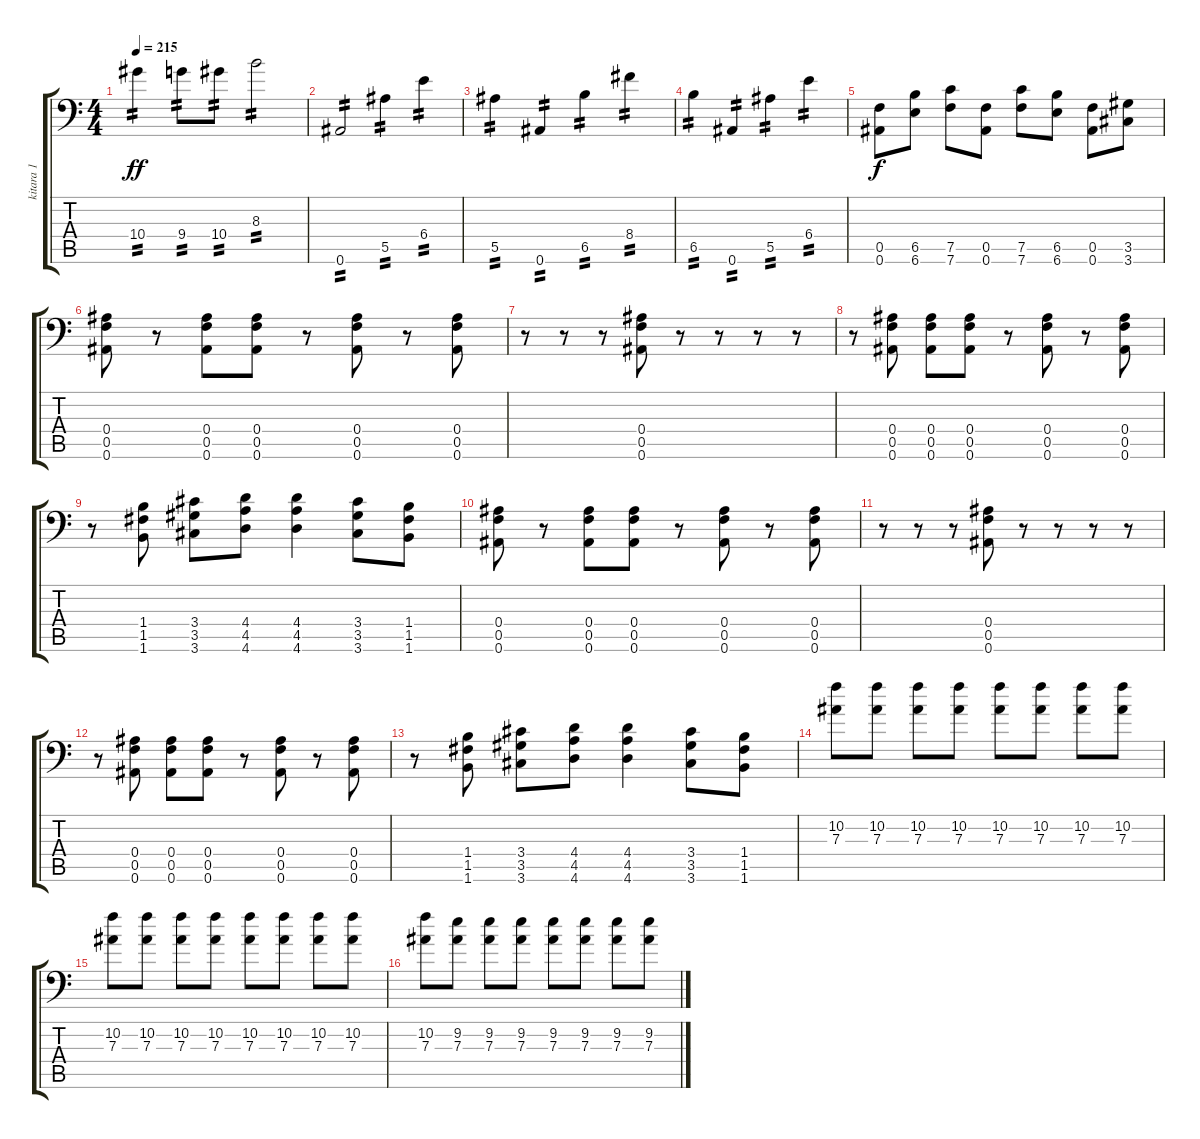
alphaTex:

\track ("kitara 1" "kitara 1") {instrument overdrivenguitar}
\staff {score tabs}
\tuning (C4 G3 Eb3 Bb2 F2 Bb1) {hide}
\ts (4 4)
\tempo 215
\clef f4
\ks c
10.4.4{tp 2 dy ff} 9.4.8{tp 2} 10.4.8{tp 2} 8.3.2{tp 2} |
0.6.2{tp 2} 5.5.4{tp 2} 6.4.4{tp 2} |
5.5.4{tp 2} 0.6.4{tp 2} 6.5.4{tp 2} 8.4.4{tp 2} |
6.5.4{tp 2} 0.6.4{tp 2} 5.5.4{tp 2} 6.4.4{tp 2} |
(0.5 0.6).8{dy f} (6.5 6.6).8 (7.5 7.6).8 (0.5 0.6).8 (7.5 7.6).8 (6.5 6.6).8 (0.5 0.6).8 (3.5 3.6).8 |
(0.4 0.5 0.6).8 r.8 (0.4 0.5 0.6).8 (0.4 0.5 0.6).8 r.8 (0.4 0.5 0.6).8 r.8 (0.4 0.5 0.6).8 |
r.8 r.8 r.8 (0.4 0.5 0.6).8 r.8 r.8 r.8 r.8 |
r.8 (0.4 0.5 0.6).8 (0.4 0.5 0.6).8 (0.4 0.5 0.6).8 r.8 (0.4 0.5 0.6).8 r.8 (0.4 0.5 0.6).8 |
r.8 (1.4 1.5 1.6).8 (3.4 3.5 3.6).8 (4.4 4.5 4.6).8 (4.4 4.5 4.6).4 (3.4 3.5 3.6).8 (1.4 1.5 1.6).8 |
(0.4 0.5 0.6).8 r.8 (0.4 0.5 0.6).8 (0.4 0.5 0.6).8 r.8 (0.4 0.5 0.6).8 r.8 (0.4 0.5 0.6).8 |
r.8 r.8 r.8 (0.4 0.5 0.6).8 r.8 r.8 r.8 r.8 |
r.8 (0.4 0.5 0.6).8 (0.4 0.5 0.6).8 (0.4 0.5 0.6).8 r.8 (0.4 0.5 0.6).8 r.8 (0.4 0.5 0.6).8 |
r.8 (1.4 1.5 1.6).8 (3.4 3.5 3.6).8 (4.4 4.5 4.6).8 (4.4 4.5 4.6).4 (3.4 3.5 3.6).8 (1.4 1.5 1.6).8 |
(10.2 7.3).8 (10.2 7.3).8 (10.2 7.3).8 (10.2 7.3).8 (10.2 7.3).8 (10.2 7.3).8 (10.2 7.3).8 (10.2 7.3).8 |
(10.2 7.3).8 (10.2 7.3).8 (10.2 7.3).8 (10.2 7.3).8 (10.2 7.3).8 (10.2 7.3).8 (10.2 7.3).8 (10.2 7.3).8 |
(10.2 7.3).8 (9.2 7.3).8 (9.2 7.3).8 (9.2 7.3).8 (9.2 7.3).8 (9.2 7.3).8 (9.2 7.3).8 (9.2 7.3).8
